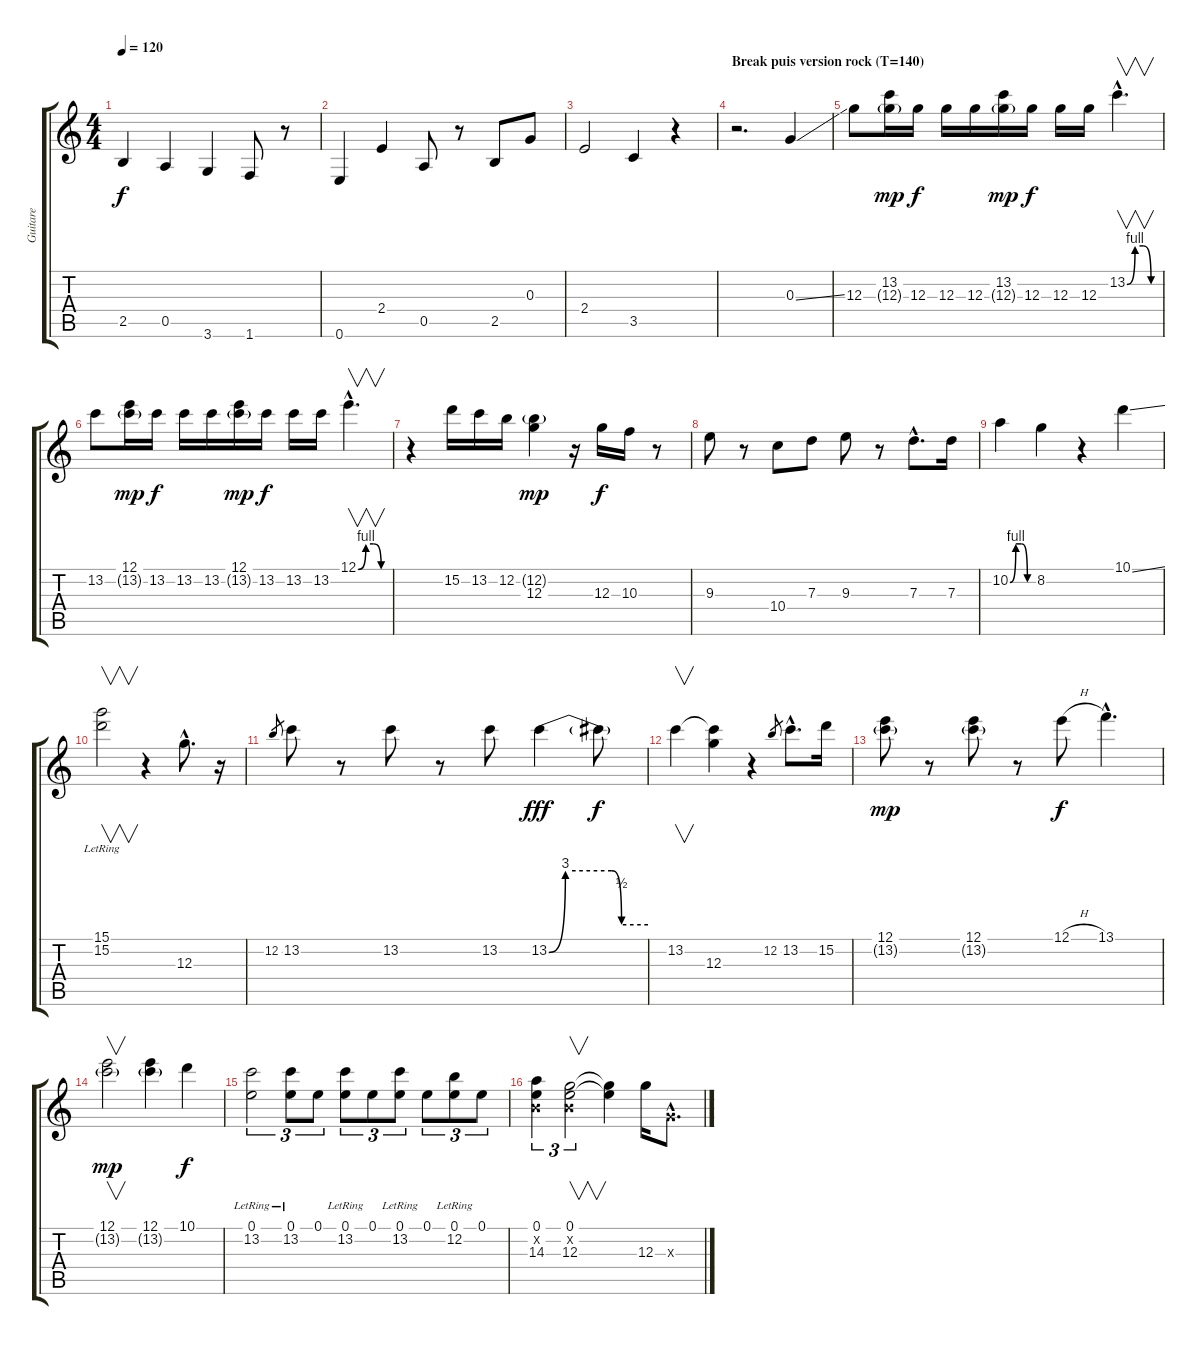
\track ("Guitare" "Guitare") {instrument acousticguitarsteel}
\staff {score tabs}
\tuning (E4 B3 G3 D3 A2 E2) {hide}
\ts (4 4)
\tempo 120
\clef g2
\ks c
2.5.4{dy f} 0.5.4 3.6.4 1.6.8 r.8 |
0.6.4 2.4.4 0.5.8 r.8 2.5.8 0.3.8 |
2.4.2 3.5.4 r.4 |
\section ("" "Break puis version rock (T=140)")
r.2{d volume 15 instrument distortionguitar} 0.3{ss}.4 |
12.3.8 (13.2 12.3{g}).16{dy mp} 12.3.16{dy f} 12.3.16 12.3.16 (13.2 12.3{g}).16{dy mp} 12.3.16{dy f} 12.3.16 12.3.16 13.2{be (custom 0 0 15 4 30 4 45 0 60 0) hac}.4{v d} |
13.2.8 (12.1 13.2{g}).16{dy mp} 13.2.16{dy f} 13.2.16 13.2.16 (12.1 13.2{g}).16{dy mp} 13.2.16{dy f} 13.2.16 13.2.16 12.1{be (custom 0 0 15 4 30 4 45 0 60 0) hac}.4{v d} |
r.4 15.2.16 13.2.16 12.2.16 (12.2{g} 12.3).4{dy mp} r.16 12.3.16{dy f} 10.3.16 r.8 |
9.3.8 r.8 10.4.8 7.3.8 9.3.8 r.8 7.3{hac}.8{d} 7.3.16 |
10.2{be (custom 0 0 15 4 30 4 45 0 60 0)}.4 8.2.4 r.4 10.1{ss}.4 |
(15.1{lr} 15.2).2{v} r.4 12.3{hac}.8{d} r.16 |
12.2.8{gr} 13.2.8 r.8 13.2.8 r.8 13.2.8 13.2{be (custom 0 0 10 12 38 12 44 2 60 2)}.4{dy fff} 13.2{t}.8{dy f} |
13.2.4{v} (13.2{t} 12.3).4 r.4 12.2.8{gr} 13.2{hac}.8{d} 15.2.16 |
(12.1 13.2{g}).8{dy mp} r.8 (12.1 13.2{g}).8 r.8 12.1{h}.8{dy f} 13.1{hac}.4{d} |
(12.1 13.2{g}).2{v dy mp} (12.1 13.2{g}).4 10.1.4{dy f} |
(0.1{lr} 13.2).2{tu (3 2)} (0.1{lr} 13.2).8{tu (3 2)} 0.1.8{tu (3 2)} (0.1{lr} 13.2).8{tu (3 2)} 0.1.8{tu (3 2)} (0.1{lr} 13.2).8{tu (3 2)} 0.1.8{tu (3 2)} (0.1{lr} 12.2).8{tu (3 2)} 0.1.8{tu (3 2)} |
(0.1 0.2{x} 14.3).4{tu (3 2)} (0.1 0.2{x} 12.3).2{v tu (3 2)} (0.1{t} 12.3{t}).4 12.3.16 0.3{hac x}.8{d}
